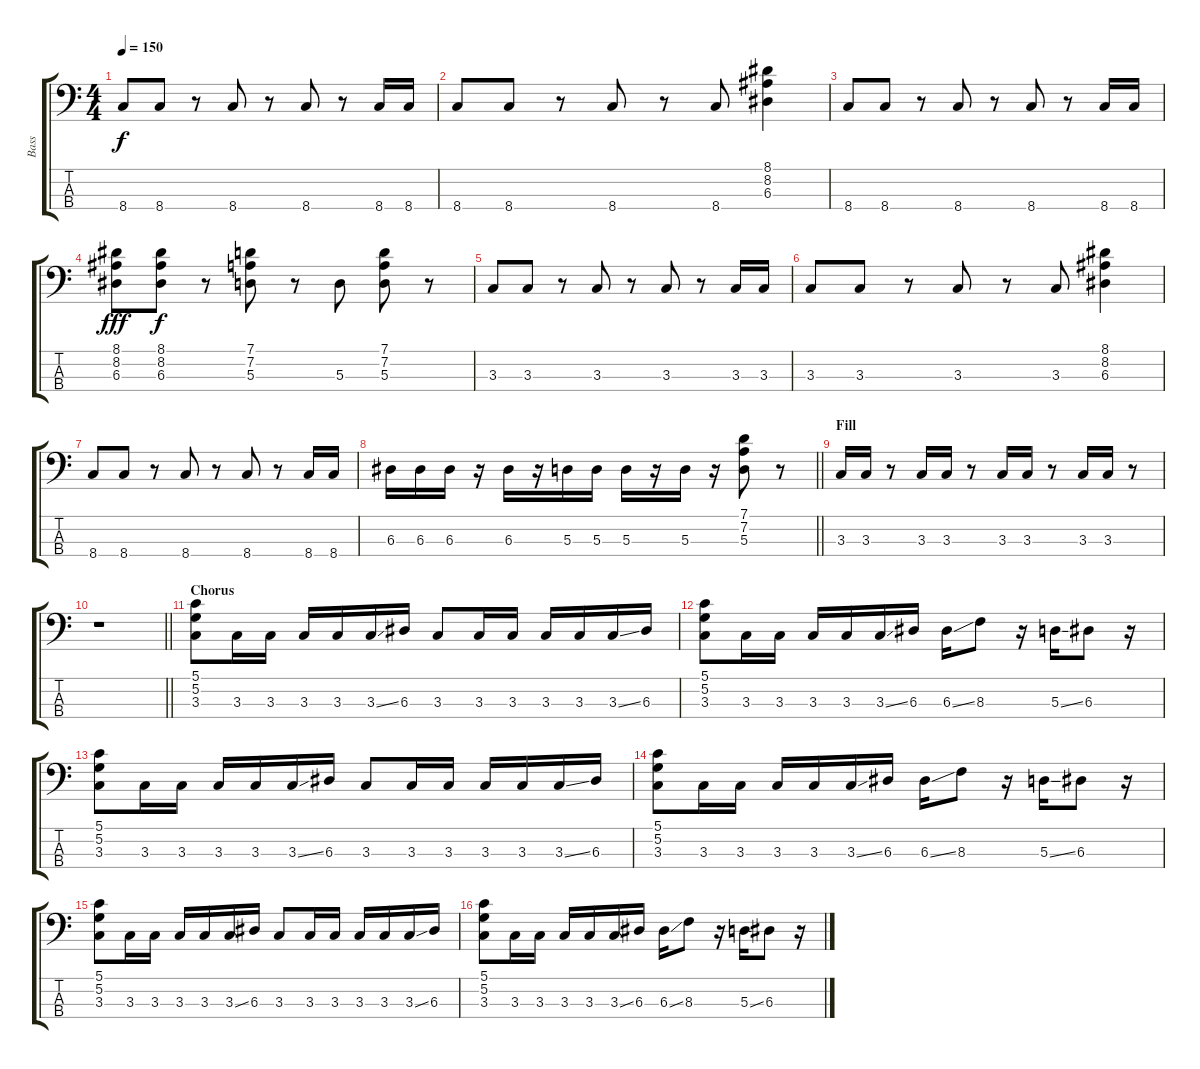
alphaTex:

\track ("Bass" "Bass") {instrument electricbassfinger}
\staff {score tabs}
\tuning (G2 D2 A1 E1) {hide}
\ts (4 4)
\tempo 150
\clef f4
\ks c
8.4.8{dy f} 8.4.8 r.8 8.4.8 r.8 8.4.8 r.8 8.4.16 8.4.16 |
8.4.8 8.4.8 r.8 8.4.8 r.8 8.4.8 (8.1 8.2 6.3).4 |
8.4.8 8.4.8 r.8 8.4.8 r.8 8.4.8 r.8 8.4.16 8.4.16 |
(8.1 8.2 6.3).8{dy fff} (8.1 8.2 6.3).8{dy f} r.8 (7.1 7.2 5.3).8 r.8 5.3.8 (7.1 7.2 5.3).8 r.8 |
3.3.8 3.3.8 r.8 3.3.8 r.8 3.3.8 r.8 3.3.16 3.3.16 |
3.3.8 3.3.8 r.8 3.3.8 r.8 3.3.8 (8.1 8.2 6.3).4 |
8.4.8 8.4.8 r.8 8.4.8 r.8 8.4.8 r.8 8.4.16 8.4.16 |
\barLineRight lightlight
6.3.16 6.3.16 6.3.16 r.16 6.3.16 r.16 5.3.16 5.3.16 5.3.16 r.16 5.3.16 r.16 (7.1 7.2 5.3).8 r.8 |
\section ("" "Fill")
3.3.16 3.3.16 r.8 3.3.16 3.3.16 r.8 3.3.16 3.3.16 r.8 3.3.16 3.3.16 r.8 |
\barLineRight lightlight
r.1 |
\section ("" "Chorus")
(5.1 5.2 3.3).8 3.3.16 3.3.16 3.3.16 3.3.16 3.3{ss}.16 6.3.16 3.3.8 3.3.16 3.3.16 3.3.16 3.3.16 3.3{ss}.16 6.3.16 |
(5.1 5.2 3.3).8 3.3.16 3.3.16 3.3.16 3.3.16 3.3{ss}.16 6.3.16 6.3{ss}.16 8.3.8 r.16 5.3{ss}.16 6.3.8 r.16 |
(5.1 5.2 3.3).8 3.3.16 3.3.16 3.3.16 3.3.16 3.3{ss}.16 6.3.16 3.3.8 3.3.16 3.3.16 3.3.16 3.3.16 3.3{ss}.16 6.3.16 |
(5.1 5.2 3.3).8 3.3.16 3.3.16 3.3.16 3.3.16 3.3{ss}.16 6.3.16 6.3{ss}.16 8.3.8 r.16 5.3{ss}.16 6.3.8 r.16 |
(5.1 5.2 3.3).8 3.3.16 3.3.16 3.3.16 3.3.16 3.3{ss}.16 6.3.16 3.3.8 3.3.16 3.3.16 3.3.16 3.3.16 3.3{ss}.16 6.3.16 |
(5.1 5.2 3.3).8 3.3.16 3.3.16 3.3.16 3.3.16 3.3{ss}.16 6.3.16 6.3{ss}.16 8.3.8 r.16 5.3{ss}.16 6.3.8 r.16
